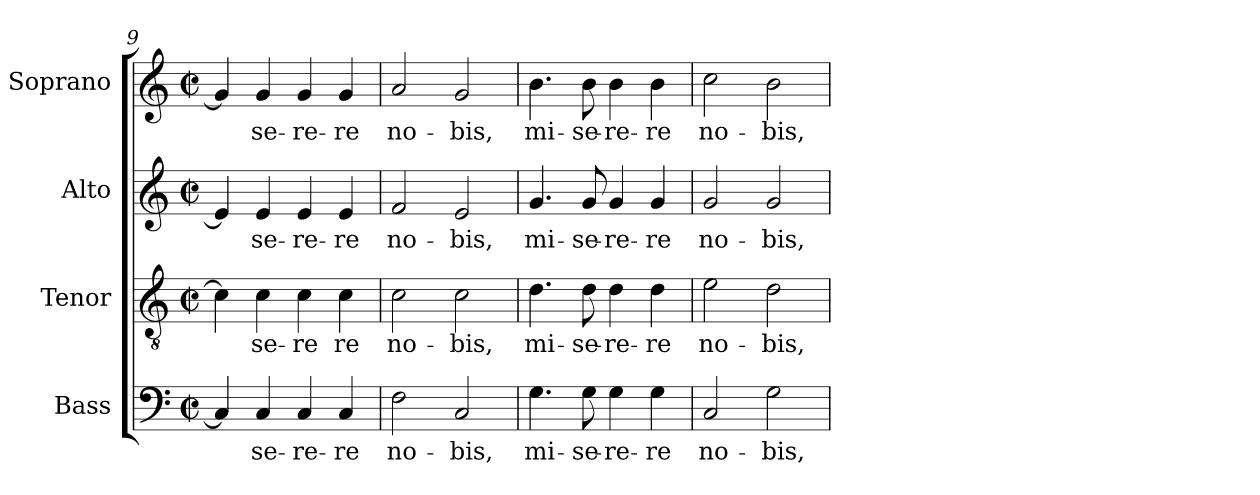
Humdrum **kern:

**kern	**text	**kern	**text	**kern	**text	**kern	**text
*part4	*part4	*part3	*part3	*part2	*part2	*part1	*part1
*staff4	*staff4	*staff3	*staff3	*staff2	*staff2	*staff1	*staff1
*I"Bass	*	*I"Tenor	*	*I"Alto	*	*I"Soprano	*
*clefF4	*	*clefGv2	*	*clefG2	*	*clefG2	*
*k[]	*	*k[]	*	*k[]	*	*k[]	*
*C:	*	*C:	*	*C:	*	*C:	*
*M2/2	*	*M2/2	*	*M2/2	*	*M2/2	*
*met(c|)	*	*met(c|)	*	*met(c|)	*	*met(c|)	*
=9	=9	=9	=9	=9	=9	=9	=9
4C/]	.	4c\]	.	4e/]	.	4g/]	.
4C/	se-	4c\	-se-	4e/	-se-	4g/	-se-
4C/	-re-	4c\	-re	4e/	-re-	4g/	-re-
4C/	-re	4c\	re	4e/	-re	4g/	-re
=10	=10	=10	=10	=10	=10	=10	=10
2F\	no-	2c\	no-	2f/	no-	2a/	no-
2C/	-bis,	2c\	-bis,	2e/	-bis,	2g/	-bis,
=11	=11	=11	=11	=11	=11	=11	=11
4.G\	mi-	4.d\	mi-	4.g/	mi-	4.b\	mi-
8G\	-se-	8d\	-se-	8g/	-se-	8b\	-se-
4G\	-re-	4d\	-re-	4g/	-re-	4b\	-re-
4G\	-re	4d\	-re	4g/	-re	4b\	-re
=12	=12	=12	=12	=12	=12	=12	=12
2C/	no-	2e\	no-	2g/	no-	2cc\	no-
2G\	-bis,	2d\	-bis,	2g/	-bis,	2b\	-bis,
=	=	=	=	=	=	=	=
*-	*-	*-	*-	*-	*-	*-	*-
